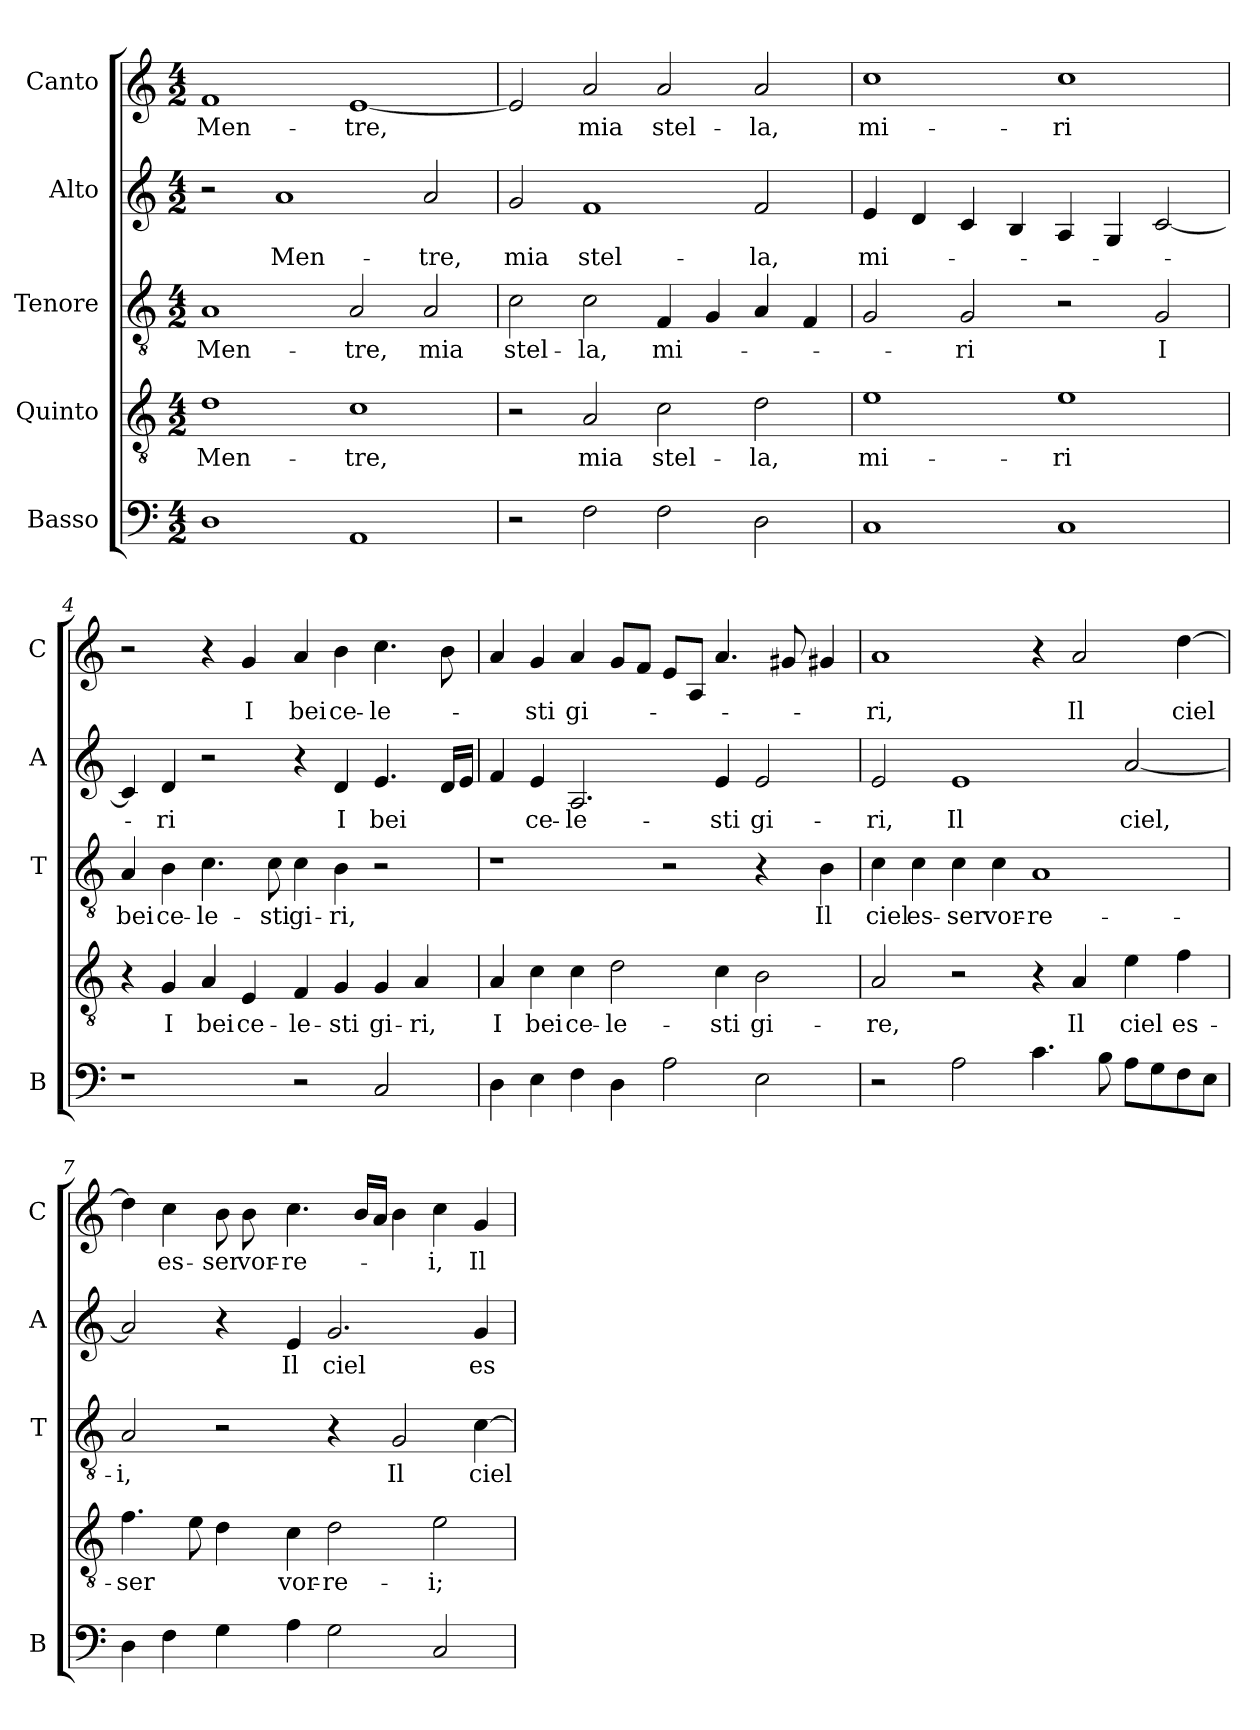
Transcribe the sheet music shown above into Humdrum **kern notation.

**kern	**kern	**text	**kern	**text	**kern	**text	**kern	**text
*part5	*part4	*part4	*part3	*part3	*part2	*part2	*part1	*part1
*staff5	*staff4	*staff4	*staff3	*staff3	*staff2	*staff2	*staff1	*staff1
*I"Basso	*I"Quinto	*	*I"Tenore	*	*I"Alto	*	*I"Canto	*
*I'B	*	*	*I'T	*	*I'A	*	*I'C	*
*clefF4	*clefGv2	*	*clefGv2	*	*clefG2	*	*clefG2	*
*k[]	*k[]	*	*k[]	*	*k[]	*	*k[]	*
*M4/2	*M4/2	*	*M4/2	*	*M4/2	*	*M4/2	*
=1	=1	=1	=1	=1	=1	=1	=1	=1
1D	1d	Men-	1A	Men-	2r	.	1f	Men-
.	.	.	.	.	1a	Men-	.	.
1AA	1c	-tre,	2A	-tre,	.	.	[1e	-tre,
.	.	.	2A	mia	2a	-tre,	.	.
=2	=2	=2	=2	=2	=2	=2	=2	=2
2r	2r	.	2c	stel-	2g	mia	2e]	.
2F	2A	mia	2c	-la,	1f	stel-	2a	mia
2F	2c	stel-	4F	mi-	.	.	2a	stel-
.	.	.	4G	.	.	.	.	.
2D	2d	-la,	4A	.	2f	-la,	2a	-la,
.	.	.	4F	.	.	.	.	.
=3	=3	=3	=3	=3	=3	=3	=3	=3
1C	1e	mi-	2G	.	4e	mi-	1cc	mi-
.	.	.	.	.	4d	.	.	.
.	.	.	2G	-ri	4c	.	.	.
.	.	.	.	.	4B	.	.	.
1C	1e	-ri	2r	.	4A	.	1cc	-ri
.	.	.	.	.	4G	.	.	.
.	.	.	2G	I	[2c	.	.	.
=4	=4	=4	=4	=4	=4	=4	=4	=4
1r	4r	.	4A	bei	4c]	.	2r	.
.	4G	I	4B	ce-	4d	-ri	.	.
.	4A	bei	4.c	-le-	2r	.	4r	.
.	4E	ce-	.	.	.	.	4g	I
.	.	.	8c	-sti	.	.	.	.
2r	4F	-le-	4c	gi-	4r	.	4a	bei
.	4G	-sti	4B	-ri,	4d	I	4b	ce-
2C	4G	gi-	2r	.	4.e	bei	4.cc	-le-
.	4A	-ri,	.	.	.	.	.	.
.	.	.	.	.	16dLL	.	8b	.
.	.	.	.	.	16eJJ	.	.	.
=5	=5	=5	=5	=5	=5	=5	=5	=5
4D	4A	I	1r	.	4f	.	4a	.
4E	4c	bei	.	.	4e	ce-	4g	-sti
4F	4c	ce-	.	.	2.A	-le-	4a	gi-
4D	2d	-le-	.	.	.	.	8gL	.
.	.	.	.	.	.	.	8fJ	.
2A	.	.	2r	.	.	.	8eL	.
.	.	.	.	.	.	.	8AJ	.
.	4c	-sti	.	.	4e	-sti	4.a	.
2E	2B	gi-	4r	.	2e	gi-	.	.
.	.	.	.	.	.	.	8g#X	.
.	.	.	4B	Il	.	.	4g#X	.
=6	=6	=6	=6	=6	=6	=6	=6	=6
2r	2A	-re,	4c	ciel	2e	-ri,	1a	-ri,
.	.	.	4c	es-	.	.	.	.
2A	2r	.	4c	-ser	1e	Il	.	.
.	.	.	4c	vor-	.	.	.	.
4.c	4r	.	1A	-re-	.	.	4r	.
.	4A	Il	.	.	.	.	2a	Il
8B	.	.	.	.	.	.	.	.
8AL	4e	ciel	.	.	[2a	ciel,	.	.
8G	.	.	.	.	.	.	.	.
8F	4f	es-	.	.	.	.	[4dd	ciel
8EJ	.	.	.	.	.	.	.	.
=7	=7	=7	=7	=7	=7	=7	=7	=7
4D	4.f	-ser	2A	-i,	2a]	.	4dd]	.
4F	.	.	.	.	.	.	4cc	es-
.	8e	.	.	.	.	.	.	.
4G	4d	.	2r	.	4r	.	8b	-ser
.	.	.	.	.	.	.	8b	vor-
4A	4c	vor-	.	.	4e	Il	4.cc	-re-
2G	2d	-re-	4r	.	2.g	ciel	.	.
.	.	.	.	.	.	.	16bLL	.
.	.	.	.	.	.	.	16aJJ	.
.	.	.	2G	Il	.	.	4b	.
2C	2e	-i;	.	.	.	.	4cc	-i,
.	.	.	[4c	ciel	4g	es-	4g	Il
=	=	=	=	=	=	=	=	=
*-	*-	*-	*-	*-	*-	*-	*-	*-
